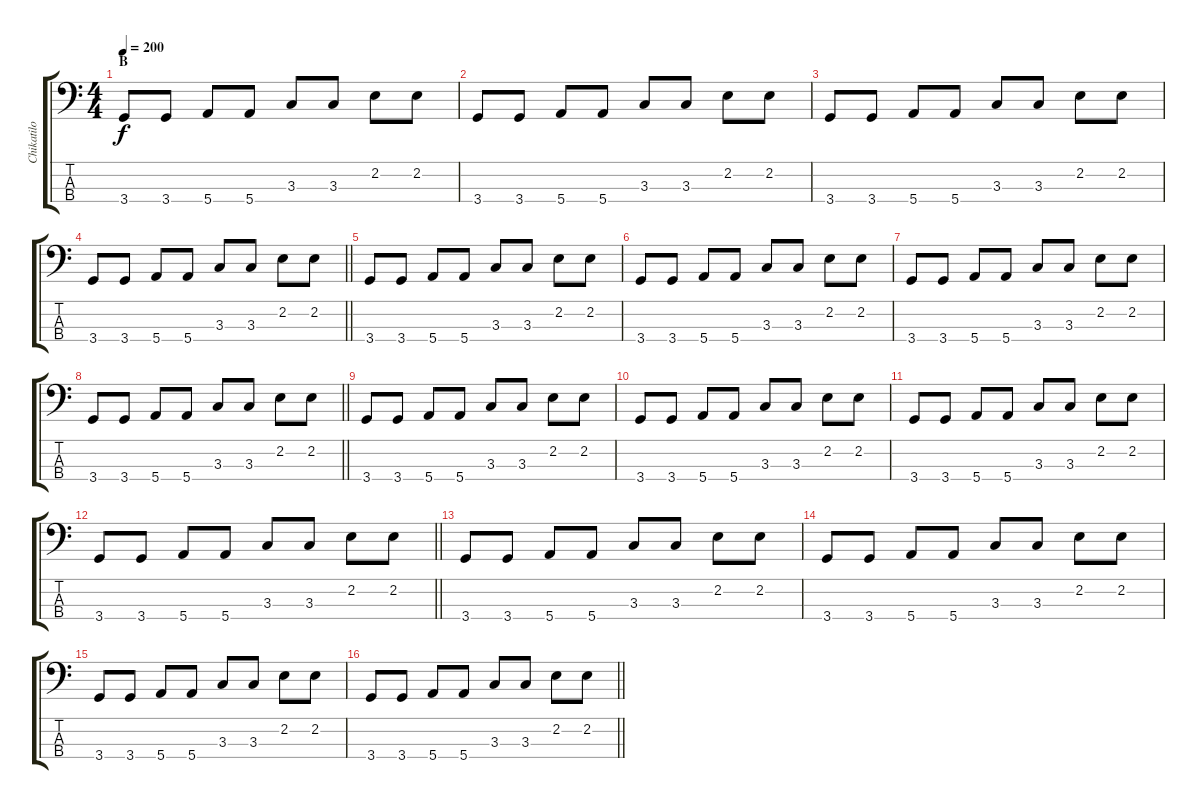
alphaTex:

\track ("Chikatilo" "Chikatilo") {instrument electricbasspick}
\staff {score tabs}
\tuning (G2 D2 A1 E1) {hide}
\ts (4 4)
\section ("" "B")
\tempo 200
\clef f4
\ks c
3.4.8{dy f} 3.4.8 5.4.8 5.4.8 3.3.8 3.3.8 2.2.8 2.2.8 |
3.4.8 3.4.8 5.4.8 5.4.8 3.3.8 3.3.8 2.2.8 2.2.8 |
3.4.8 3.4.8 5.4.8 5.4.8 3.3.8 3.3.8 2.2.8 2.2.8 |
\barLineRight lightlight
3.4.8 3.4.8 5.4.8 5.4.8 3.3.8 3.3.8 2.2.8 2.2.8 |
3.4.8 3.4.8 5.4.8 5.4.8 3.3.8 3.3.8 2.2.8 2.2.8 |
3.4.8 3.4.8 5.4.8 5.4.8 3.3.8 3.3.8 2.2.8 2.2.8 |
3.4.8 3.4.8 5.4.8 5.4.8 3.3.8 3.3.8 2.2.8 2.2.8 |
\barLineRight lightlight
3.4.8 3.4.8 5.4.8 5.4.8 3.3.8 3.3.8 2.2.8 2.2.8 |
3.4.8 3.4.8 5.4.8 5.4.8 3.3.8 3.3.8 2.2.8 2.2.8 |
3.4.8 3.4.8 5.4.8 5.4.8 3.3.8 3.3.8 2.2.8 2.2.8 |
3.4.8 3.4.8 5.4.8 5.4.8 3.3.8 3.3.8 2.2.8 2.2.8 |
\barLineRight lightlight
3.4.8 3.4.8 5.4.8 5.4.8 3.3.8 3.3.8 2.2.8 2.2.8 |
3.4.8 3.4.8 5.4.8 5.4.8 3.3.8 3.3.8 2.2.8 2.2.8 |
3.4.8 3.4.8 5.4.8 5.4.8 3.3.8 3.3.8 2.2.8 2.2.8 |
3.4.8 3.4.8 5.4.8 5.4.8 3.3.8 3.3.8 2.2.8 2.2.8 |
\barLineRight lightlight
3.4.8 3.4.8 5.4.8 5.4.8 3.3.8 3.3.8 2.2.8 2.2.8
